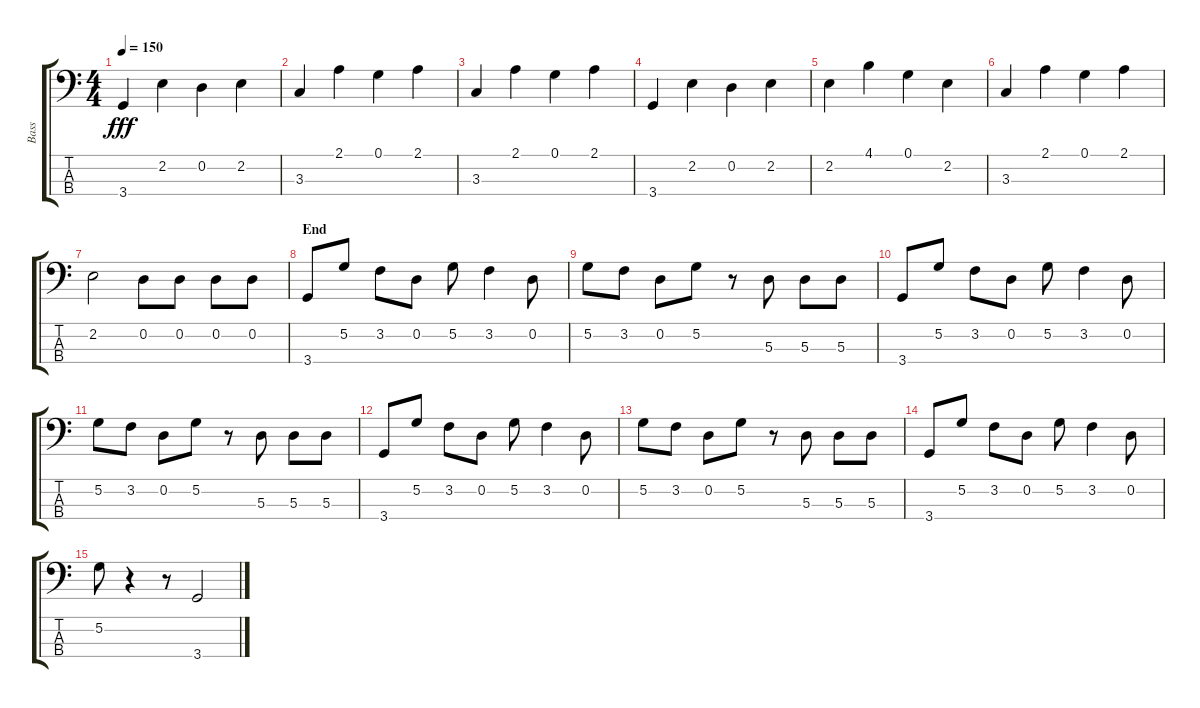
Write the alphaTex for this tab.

\track ("Bass" "Bass") {instrument electricguitarmuted}
\staff {score tabs}
\tuning (G2 D2 A1 E1) {hide}
\ts (4 4)
\tempo 150
\clef f4
\ks c
3.4.4{dy fff} 2.2.4 0.2.4 2.2.4 |
3.3.4 2.1.4 0.1.4 2.1.4 |
3.3.4 2.1.4 0.1.4 2.1.4 |
3.4.4 2.2.4 0.2.4 2.2.4 |
2.2.4 4.1.4 0.1.4 2.2.4 |
3.3.4 2.1.4 0.1.4 2.1.4 |
2.2.2 0.2.8 0.2.8 0.2.8 0.2.8 |
\section ("" "End")
3.4.8 5.2.8 3.2.8 0.2.8 5.2.8 3.2.4 0.2.8 |
5.2.8 3.2.8 0.2.8 5.2.8 r.8 5.3.8 5.3.8 5.3.8 |
3.4.8 5.2.8 3.2.8 0.2.8 5.2.8 3.2.4 0.2.8 |
5.2.8 3.2.8 0.2.8 5.2.8 r.8 5.3.8 5.3.8 5.3.8 |
3.4.8 5.2.8 3.2.8 0.2.8 5.2.8 3.2.4 0.2.8 |
5.2.8 3.2.8 0.2.8 5.2.8 r.8 5.3.8 5.3.8 5.3.8 |
3.4.8 5.2.8 3.2.8 0.2.8 5.2.8 3.2.4 0.2.8 |
5.2.8 r.4 r.8 3.4.2
